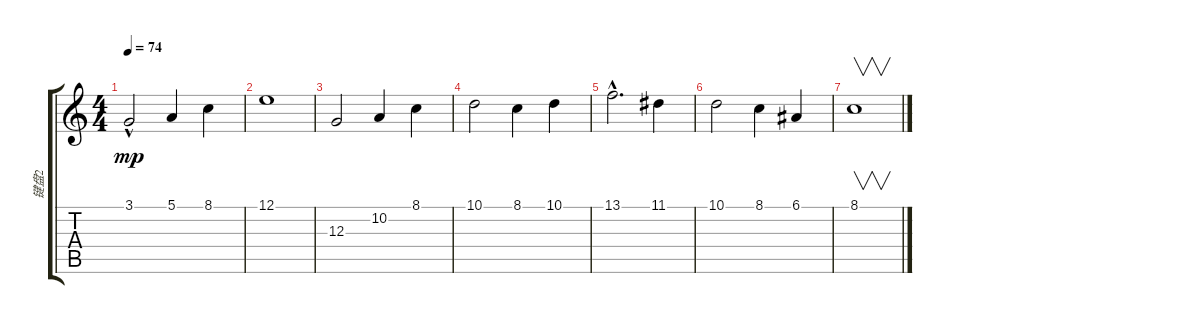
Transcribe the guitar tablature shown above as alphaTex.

\track ("键盘2" "键盘2") {instrument synthvoice}
\staff {score tabs}
\tuning (E4 B3 G3 D3 A2 E2) {hide}
\ts (4 4)
\tempo 74
\clef g2
\ks c
3.1{hac}.2{dy mp instrument synthvoice} 5.1.4 8.1.4 |
12.1.1 |
12.3.2 10.2.4 8.1.4 |
10.1.2 8.1.4 10.1.4 |
13.1{hac}.2{d} 11.1.4 |
10.1.2 8.1.4 6.1.4 |
8.1.1{v}
